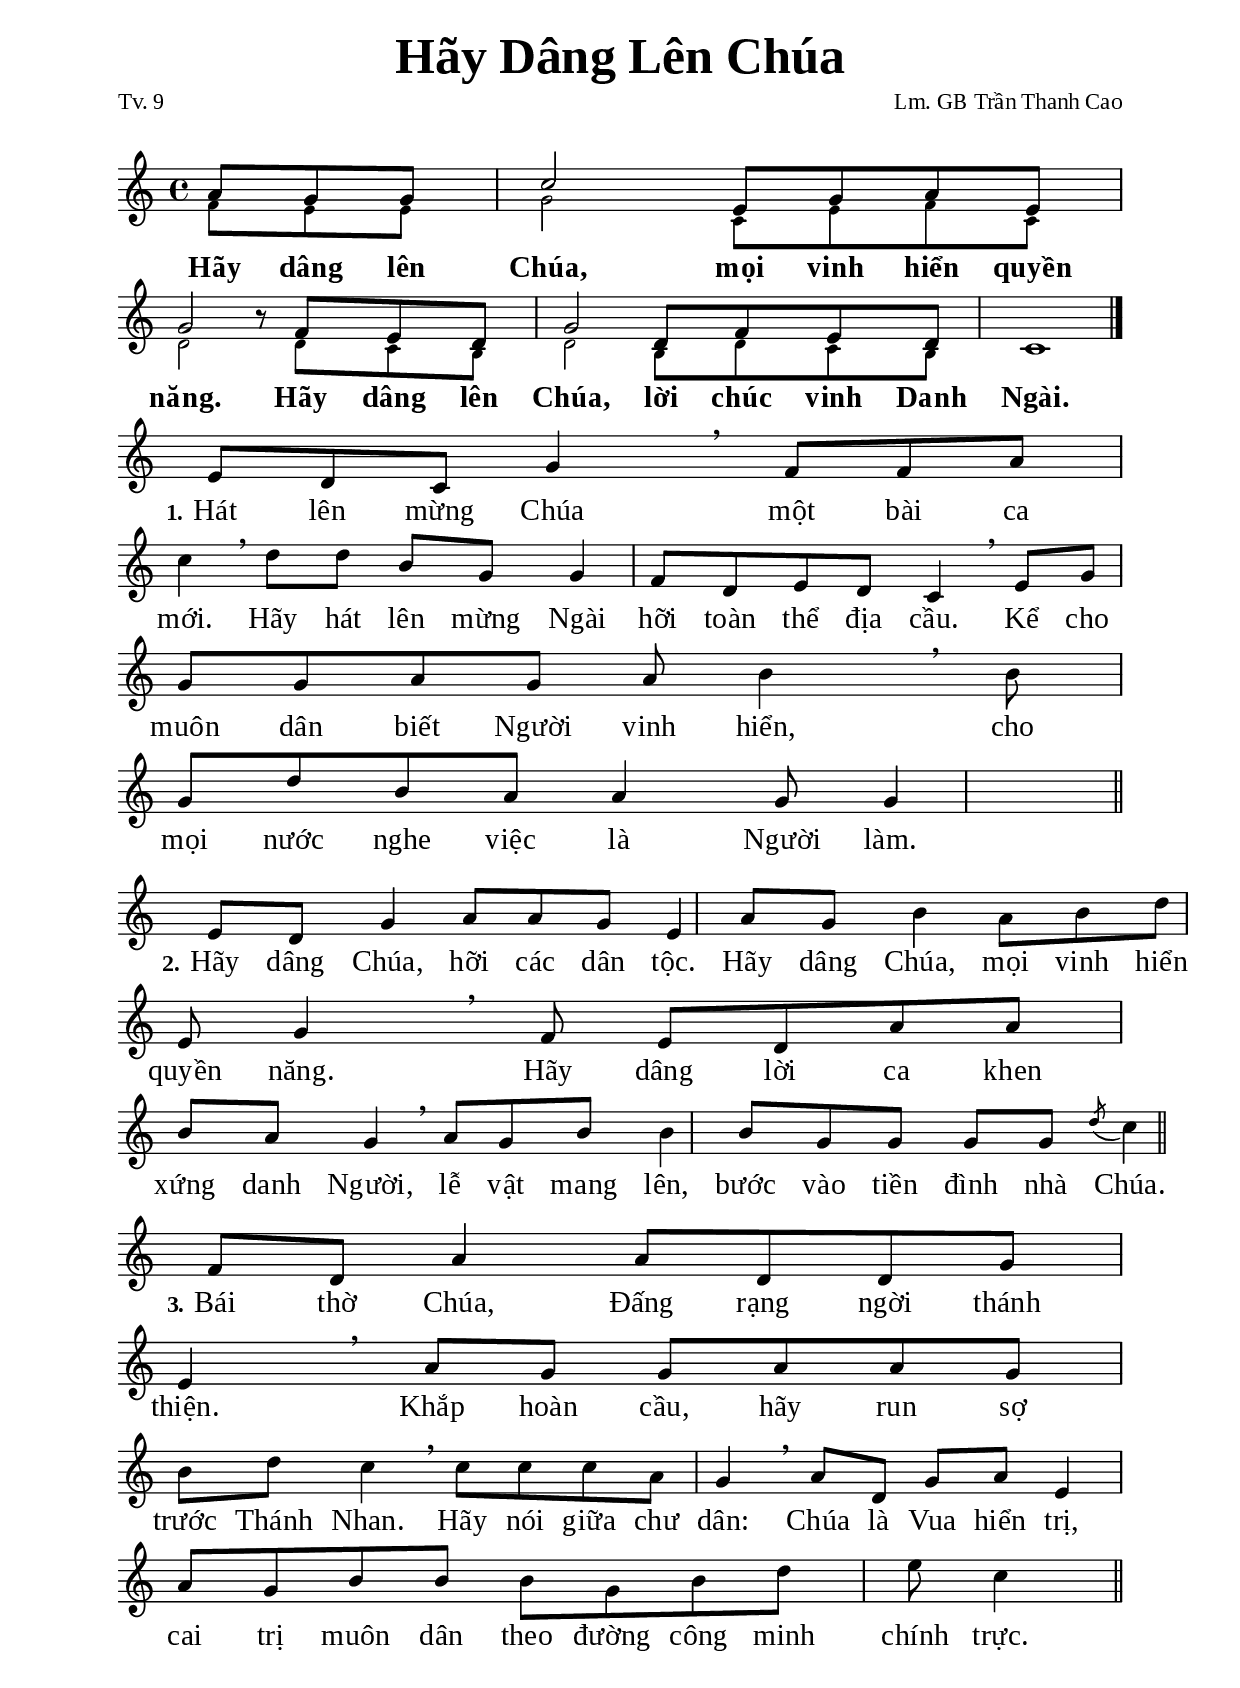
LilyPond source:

% Cài đặt chung
\version "2.22.1"
\include "english.ly"

\header {
  title = \markup { \fontsize #3 "Hãy Dâng Lên Chúa" }
  poet = "Tv. 9"
  composer = "Lm. GB Trần Thanh Cao"
  arranger = " "
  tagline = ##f
}

\paper {
  #(set-paper-size "a4")
  top-margin = 10\mm
  bottom-margin = 10\mm
  left-margin = 20\mm
  right-margin = 20\mm
  indent = #0
  #(define fonts
    (make-pango-font-tree
      "Liberation Serif"
      "Liberation Serif"
      "Liberation Serif"
      (/ 20 20)))
  page-count = #1
}

% Nhạc điệp khúc
nhacDiepKhucSop = \relative c'' {
  \partial 4. a8 g g |
  c2 e,8 g a e |
  g2 r8 f e d |
  g2 d8 f e d |
  c1 \bar "|."
}

nhacDiepKhucBas = \relative c' {
  \partial 4. f8 e e |
  g2 c,8 e f c |
  d2 r8 d c b |
  d2 b8 d c b
}

% Nhạc phiên khúc
nhacPhienKhucMot = \relative c' {
  e8 d c g'4 \breathe
  f8 f a c4 \breathe
  d8 d b g g4
  f8 d e d c4 \breathe
  e8 g g g a g a b4 \breathe
  b8 g d' b a a4 g8 g4 \bar "||"
}

nhacPhienKhucHai = \relative c' {
  e8 d g4 a8 a g e4
  a8 g b4 a8 b d e, g4 \breathe
  f8 e d a' a b a g4 \breathe
  a8 g b b4 b8 g g g g \acciaccatura d'8 c4 \bar "||"
}

nhacPhienKhucBa = \relative c' {
  f8 d a'4 a8 d, d g e4 \breathe
  a8 g g a a g b d c4 \breathe
  c8 c c a g4 \breathe
  a8 d, g a e4
  a8 g b b b g b d e c4 \bar "||"
}

% Lời điệp khúc
loiDiepKhuc = \lyricmode {
  Hãy dâng lên Chúa, mọi vinh hiển quyền năng.
  Hãy dâng lên Chúa, lời chúc vinh Danh Ngài.
}

% Lời phiên khúc
loiPhienKhucMot = \lyricmode {
  \set stanza = #"1."
  Hát lên mừng Chúa một bài ca mới.
  Hãy hát lên mừng Ngài hỡi toàn thể địa cầu.
  Kể cho muôn dân biết Người vinh hiển,
  cho mọi nước nghe việc là Người làm.
}

loiPhienKhucHai = \lyricmode {
  \set stanza = #"2."
  Hãy dâng Chúa, hỡi các dân tộc.
  Hãy dâng Chúa, mọi vinh hiển quyền năng.
  Hãy dâng lời ca khen xứng danh Người,
  lễ vật mang lên, bước vào tiền đình nhà Chúa.
}

loiPhienKhucBa = \lyricmode {
  \set stanza = #"3."
  Bái thờ Chúa, Đấng rạng ngời thánh thiện.
  Khắp hoàn cầu, hãy run sợ trước Thánh Nhan.
  Hãy nói giữa chư dân:
  Chúa là Vua hiển trị,
  cai trị muôn dân theo đường công minh chính trực.
}

% Dàn trang
\score {
  \new ChoirStaff <<
    \new Staff = diepKhuc \with {
        \consists "Merge_rests_engraver"
        %\magnifyStaff #(magstep +1)
      }
      <<
      \new Voice = beSop {
        \voiceOne \key c \major \time 4/4 \nhacDiepKhucSop
      }
      \new Voice = beBas {
        \override NoteHead.font-size = #-2
        \voiceTwo \key c \major \time 4/4 \nhacDiepKhucBas
      }
    >>
    \new Lyrics \lyricsto beSop \loiDiepKhuc
  >>
  \layout {
    \override Lyrics.LyricText.font-series = #'bold
    \override Lyrics.LyricText.font-size = #+2.5
    \override Lyrics.LyricSpace.minimum-distance = #3.2
    \override Score.BarNumber.break-visibility = ##(#f #f #f)
    \override Score.SpacingSpanner.uniform-stretching = ##t
  }
}

\score {
  \new ChoirStaff <<
    \new Staff = phienKhuc \with {
        %\magnifyStaff #(magstep +1)
      }
      <<
      \new Voice = beSop {
        \key c \major \time 4/4 \nhacPhienKhucMot
      }
    >>
    \new Lyrics \lyricsto beSop \loiPhienKhucMot
  >>
  \layout {
    \override Staff.TimeSignature.transparent = ##t
    \override Lyrics.LyricText.font-size = #+2.5
    \override Lyrics.LyricSpace.minimum-distance = #2.5
    \override Score.BarNumber.break-visibility = ##(#f #f #f)
    \override Score.SpacingSpanner.uniform-stretching = ##t
    \set Score.barAlways = ##t
    \set Score.defaultBarType = ""
  } 
}

\score {
  \new ChoirStaff <<
    \new Staff = phienKhuc \with {
        %\magnifyStaff #(magstep +1)
      }
      <<
      \new Voice = beSop {
        \key c \major \time 4/4 \nhacPhienKhucHai
      }
    >>
    \new Lyrics \lyricsto beSop \loiPhienKhucHai
  >>
  \layout {
    \override Staff.TimeSignature.transparent = ##t
    \override Lyrics.LyricText.font-size = #+2.5
    \override Lyrics.LyricSpace.minimum-distance = #2.5
    \override Score.BarNumber.break-visibility = ##(#f #f #f)
    \override Score.SpacingSpanner.uniform-stretching = ##t
    \set Score.barAlways = ##t
    \set Score.defaultBarType = ""
  } 
}

\score {
  \new ChoirStaff <<
    \new Staff = phienKhuc \with {
        %\magnifyStaff #(magstep +1)
      }
      <<
      \new Voice = beSop {
        \key c \major \time 4/4 \nhacPhienKhucBa
      }
    >>
    \new Lyrics \lyricsto beSop \loiPhienKhucBa
  >>
  \layout {
    \override Staff.TimeSignature.transparent = ##t
    \override Lyrics.LyricText.font-size = #+2.5
    \override Lyrics.LyricSpace.minimum-distance = #1.7
    \override Score.BarNumber.break-visibility = ##(#f #f #f)
    \override Score.SpacingSpanner.uniform-stretching = ##t
    \set Score.barAlways = ##t
    \set Score.defaultBarType = ""
  } 
}
